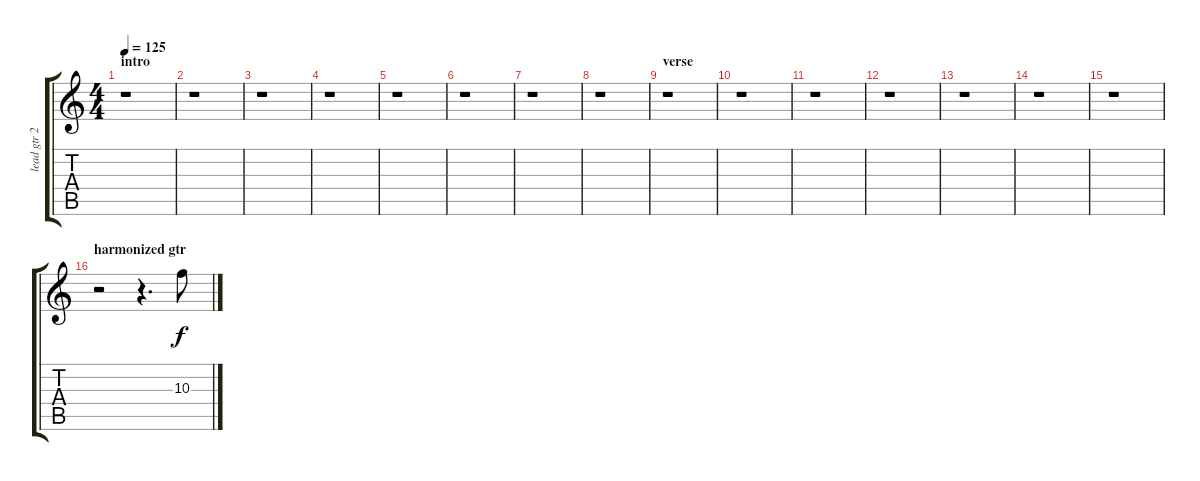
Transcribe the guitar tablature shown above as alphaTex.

\track ("lead gtr 2" "lead gtr 2") {instrument distortionguitar}
\staff {score tabs}
\tuning (E4 B3 G3 D3 A2 E2) {hide}
\ts (4 4)
\section ("" "intro")
\tempo 125
\clef g2
\ks c
r.1{dy f instrument distortionguitar} |
r.1 |
r.1 |
r.1 |
r.1 |
r.1 |
r.1 |
r.1 |
\section ("" "verse")
r.1 |
r.1 |
r.1 |
r.1 |
r.1 |
r.1 |
r.1 |
\section ("" "harmonized gtr")
r.2 r.4{d} 10.3.8
